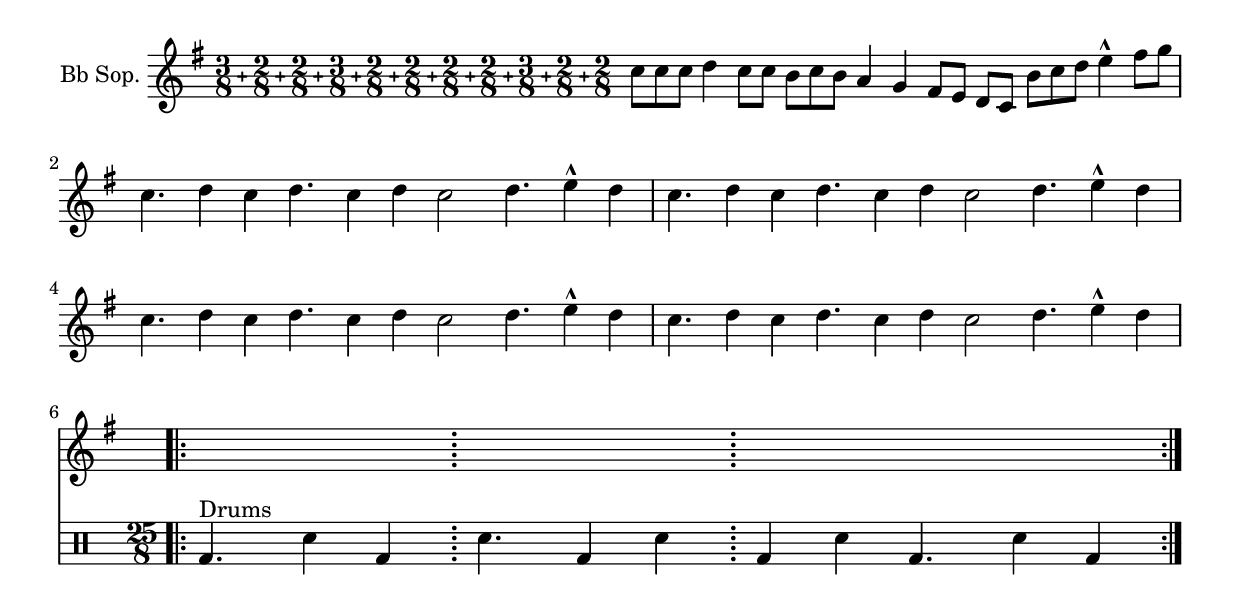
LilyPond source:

%% Do not edit this file; it is auto-generated from input/new
%% This file is in the public domain.
\version "2.13.1"

\header {
  lsrtags = "rhythms, percussion"

  texidoc = "
Though the polymetric time signature shown was not the most essential
item here, it has been included to show the beat of this piece (which
is the template of a real Balkan song!).

"
  doctitle = "Heavily customized polymetric time signatures"
} % begin verbatim


#(define plus (markup #:vcenter "+"))
#(define ((custom-time-signature one two three four five six
           seven eight nine ten eleven num) grob)
            (grob-interpret-markup grob
              (markup #:override '(baseline-skip . 0) #:number
                (#:line (
                    (#:column (one num)) plus
                    (#:column (two num)) plus
                    (#:column (three num)) plus
                    (#:column (four num)) plus
                    (#:column (five num)) plus
                    (#:column (six num)) plus
                    (#:column (seven num)) plus
                    (#:column (eight num)) plus
                    (#:column (nine num)) plus
                    (#:column (ten num)) plus
                    (#:column (eleven num))))
                )))

melody = \relative c'' {
  \set Staff.instrumentName = #"Bb Sop."
  \key g \major
  #(set-time-signature 25 8 '(3 2 2 3 2 2 2 2 3 2 2))
  \override Staff.TimeSignature #'stencil =
    #(custom-time-signature "3" "2" "2" "3" "2" "2"
      "2" "2" "3" "2" "2" "8")
  c8 c c d4 c8 c b c b a4 g fis8 e d c b' c d e4-^ fis8 g \break
  c,4. d4 c4 d4. c4 d c2 d4. e4-^ d4
  c4. d4 c4 d4. c4 d c2 d4. e4-^ d4 \break
  c4. d4 c4 d4. c4 d c2 d4. e4-^ d4
  c4. d4 c4 d4. c4 d c2 d4. e4-^ d4 \break
}

drum = \new DrumStaff \drummode {
  \bar "|:" bd4.^\markup { "Drums" } sn4 bd \bar ":" sn4.
  bd4 sn \bar ":" bd sn bd4. sn4 bd \bar ":|"
}

{
  \melody
  \drum
}
